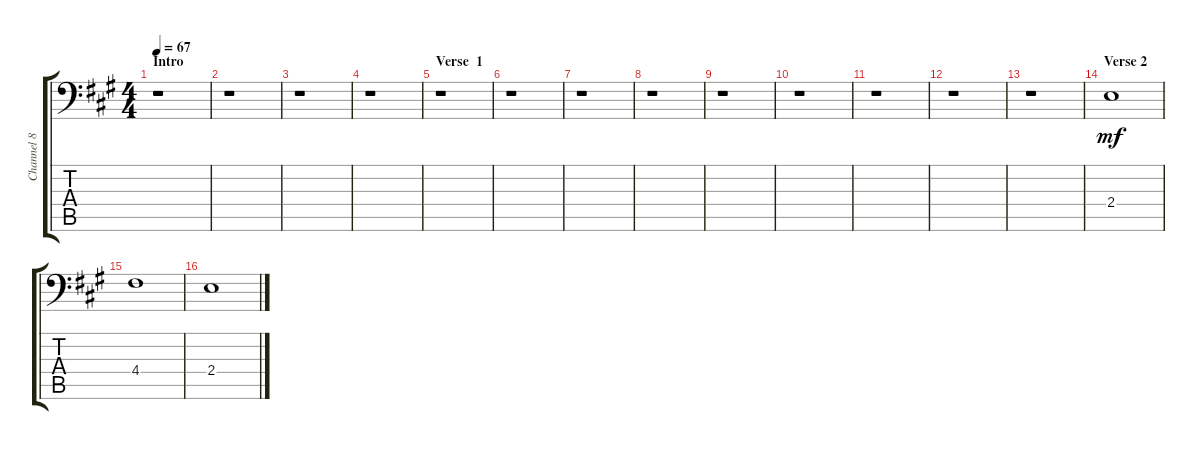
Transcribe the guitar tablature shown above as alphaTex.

\track ("Channel 8" "Channel 8") {instrument frenchhorn}
\staff {score tabs}
\tuning (E4 B3 G3 D3 A2 E2) {hide}
\ts (4 4)
\section ("" "Intro")
\tempo 67
\clef f4
\ks f#minor
r.1{dy mf instrument frenchhorn} |
r.1 |
r.1 |
r.1 |
\section ("" "Verse  1")
r.1 |
r.1 |
r.1 |
r.1 |
r.1 |
r.1 |
r.1 |
r.1 |
r.1 |
\section ("" "Verse 2")
2.4.1 |
4.4.1 |
2.4.1
